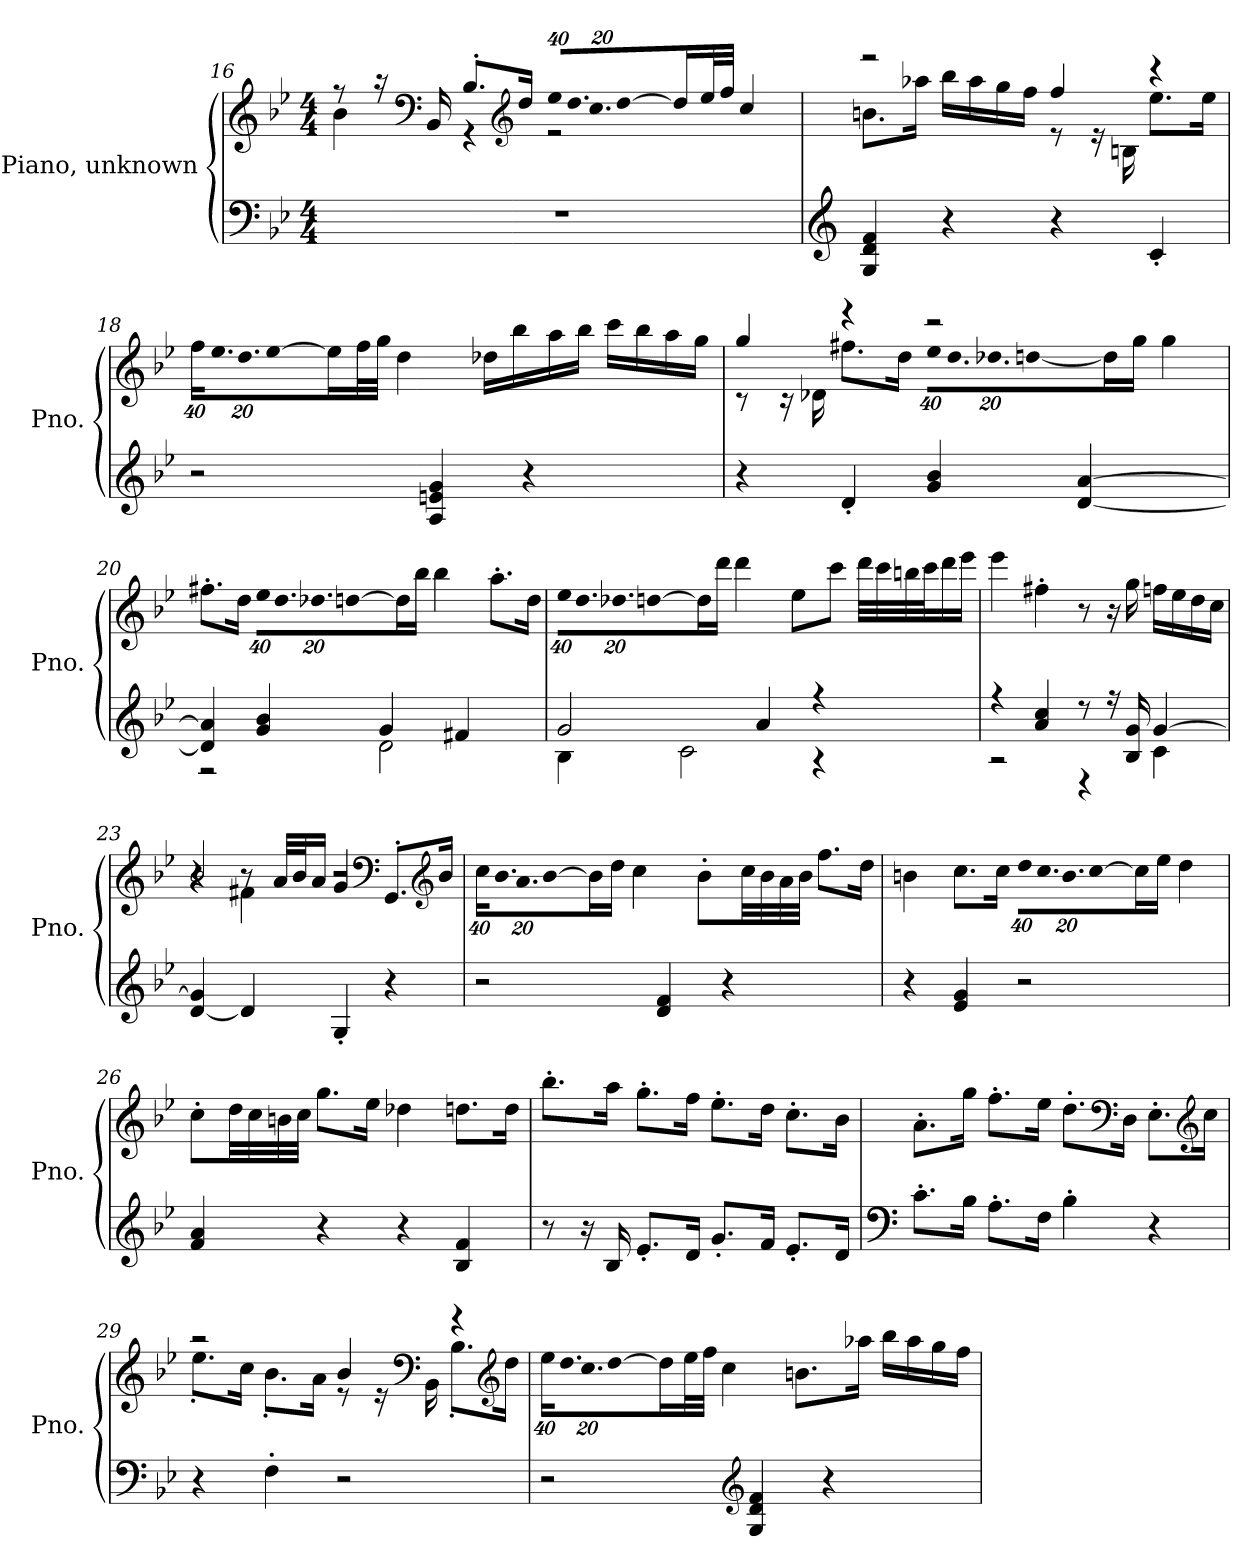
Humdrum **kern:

**kern	**kern
*part1	*part1
*staff2	*staff1
*I"Piano, unknown	*
*I'Pno.	*
!!LO:PB:g=z
*clefF4	*clefG2
*k[b-e-]	*k[b-e-]
*M4/4	*M4/4
=16	=16
*	*^
1r	8r	4b-\
.	16r	.
*	*clefF4	*
.	16BB-/	.
.	8.B-'/L	4r
*	*clefG2	*
.	16dd/Jk	.
*	*Xbrackettup	*
!	!LO:N:vis=32	!
.	640%23ee-/LLL	2r
!	!LO:N:vis=64.	!
.	640%17dd/L	.
!	!LO:N:vis=64.	!
.	640%17cc/J	.
!	!LO:N:vis=32	!
.	[640%23dd/J	.
.	16dd/]	.
.	32ee-/L	.
.	32ff/JJJ	.
.	4cc/	.
=17	=17	=17
*clefG2	*	*
4G/ 4d/ 4f/	2r	8.bn\L
.	.	16aa-X\Jk
4r	.	16bb-\LL
.	.	16aa-\
.	.	16gg\
.	.	16ff\JJ
4r	4ff/	8r
.	.	16r
.	.	16Bn\
4c'/	4r	8.ee-\L
.	.	16ee-\Jk
!!LO:LB:g=z
=18	=18	=18
!	!LO:N:vis=32	!
*	*v	*v
2r	640%23ff\LLL
!	!LO:N:vis=64.
.	640%17ee-\L
!	!LO:N:vis=64.
.	640%17dd\J
!	!LO:N:vis=32
.	[640%23ee-\J
.	16ee-\]
.	32ff\L
.	32gg\JJJ
.	4dd\
4A/ 4en/ 4g/	16dd-X\LL
.	16bb-\
.	16aa\
.	16bb-\JJ
4r	16ccc\LL
.	16bb-\
.	16aa\
.	16gg\JJ
=19	=19
*	*^
4r	4gg/	8r
.	.	16r
.	.	16d-X\
4d'/	4r	8.ff#X\L
.	.	16dd\Jk
!	!	!LO:N:vis=32
4g/ 4b-/	2r	640%23ee-\LLL
!	!	!LO:N:vis=64.
.	.	640%17dd\L
!	!	!LO:N:vis=64.
.	.	640%17dd-X\J
!	!	!LO:N:vis=32
.	.	[640%23ddn\J
.	.	16dd\]
.	.	16gg\JJ
[4d/ [4a/	.	4gg\
*	*v	*v
!!LO:LB:g=z
=20	=20
*^	*
4d/] 4a/]	2r	8.ff#X'\L
.	.	16dd\Jk
!	!	!LO:N:vis=32
4g/ 4b-/	.	640%23ee-\LLL
!	!	!LO:N:vis=64.
.	.	640%17dd\L
!	!	!LO:N:vis=64.
.	.	640%17dd-X\J
!	!	!LO:N:vis=32
.	.	[640%23ddn\J
.	.	16dd\]
.	.	16bb-\JJ
4g/	2d\	4bb-\
4f#X/	.	8.aa'\L
.	.	16dd\Jk
=21	=21	=21
!	!	!LO:N:vis=32
2g/	4B-\	640%23ee-\LLL
!	!	!LO:N:vis=64.
.	.	640%17dd\L
!	!	!LO:N:vis=64.
.	.	640%17dd-X\J
!	!	!LO:N:vis=32
.	.	[640%23ddn\J
.	.	16dd\]
.	.	16ddd\JJ
.	2c\	4ddd\
4a/	.	8ee-\L
.	.	8ccc\J
4r	4r	32ddd\LLL
.	.	32ccc\
.	.	32bbn\
.	.	32ccc\J
.	.	16ddd\
.	.	16eee-\JJ
!!LO:LB:g=z
=22	=22	=22
4r	2r	4eee-\
4a/ 4cc/	.	4ff#X'\
8r	4r	8r
16r	.	16r
16B-/ 16g/	.	16gg\
[4g/	4c\	16ffn\LL
.	.	16ee-\
.	.	16dd\
.	.	16cc\JJ
*v	*v	*
=23	=23
*	*^
*	*	*^
[4d/ 4g/]	2b-/	4r	4r
4d/]	.	4f#X\	8r
.	.	.	32a/LLL
.	.	.	32b-/J
.	.	.	16a/JJ
4G'/	2r	2r	4g/
*	*clefF4	*	*
4r	.	.	8.GG'/L
*	*clefG2	*	*
.	.	.	16b-/Jk
=24	=24	=24	=24
!	!LO:N:vis=32	!	!
*	*v	*v	*v
2r	640%23cc\LLL
!	!LO:N:vis=64.
.	640%17b-\L
!	!LO:N:vis=64.
.	640%17a\J
!	!LO:N:vis=32
.	[640%23b-\J
.	16b-\]
.	16dd\JJ
.	4cc\
4d/ 4f/	8b-'\L
.	32cc\LL
.	32b-\
.	32a\
.	32b-\JJJ
4r	8.ff\L
.	16dd\Jk
!!LO:LB:g=z
=25	=25
4r	4bn\
4e-/ 4g/	8.cc\L
.	16cc\Jk
!	!LO:N:vis=32
2r	640%23dd\LLL
!	!LO:N:vis=64.
.	640%17cc\L
!	!LO:N:vis=64.
.	640%17b\J
!	!LO:N:vis=32
.	[640%23cc\J
.	16cc\]
.	16ee-\JJ
.	4dd\
=26	=26
4f/ 4a/	8cc'\L
.	32dd\LL
.	32cc\
.	32bn\
.	32cc\JJJ
4r	8.gg\L
.	16ee-\Jk
4r	4dd-X\
4B-/ 4f/	8.ddn\L
.	16dd\Jk
=27	=27
8r	8.bb-'\L
16r	.
16B-/	16aa\Jk
8.e-'/L	8.gg'\L
16d/Jk	16ff\Jk
8.g'/L	8.ee-'\L
16f/Jk	16dd\Jk
8.e-'/L	8.cc'\L
16d/Jk	16b-\Jk
!!LO:LB:g=z
=28	=28
*clefF4	*
8.c'\L	8.a'\L
16B-\Jk	16gg\Jk
8.A'\L	8.ff'\L
16F\Jk	16ee-\Jk
4B-'\	8.dd'\L
*	*clefF4
.	16D\Jk
4r	8.E-'\L
*	*clefG2
.	16cc\Jk
=29	=29
*	*^
4r	2r	8.ee-'\L
.	.	16cc\Jk
4F'\	.	8.b-'\L
.	.	16a\Jk
2r	4b-/	8r
.	.	16r
*	*clefF4	*
.	.	16BB-\
.	4r	8.B-'\L
*	*clefG2	*
.	.	16dd\Jk
!!LO:PB:g=z
=30	=30	=30
!	!LO:N:vis=32	!
*	*v	*v
2r	640%23ee-\LLL
!	!LO:N:vis=64.
.	640%17dd\L
!	!LO:N:vis=64.
.	640%17cc\J
!	!LO:N:vis=32
.	[640%23dd\J
.	16dd\]
.	32ee-\L
.	32ff\JJJ
.	4cc\
*clefG2	*
4G/ 4d/ 4f/	8.bn\L
.	16aa-X\Jk
4r	16bb-\LL
.	16aa-\
.	16gg\
.	16ff\JJ
=	=
*-	*-
